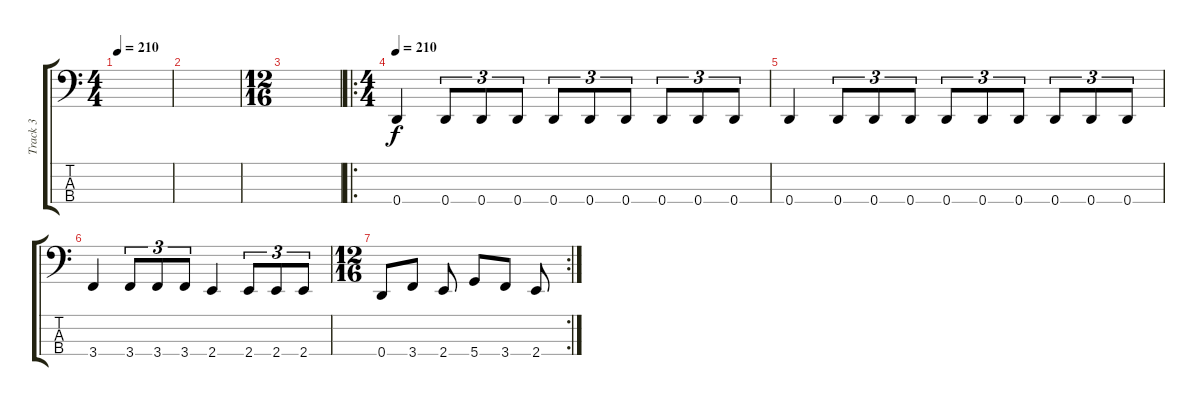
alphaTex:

\track ("Track 3" "Track 3") {instrument electricbassfinger}
\staff {score tabs}
\tuning (F2 C2 G1 D1) {hide}
\ts (4 4)
\tempo 210
\clef f4
\ks c
|
|
\ts (12 16)
|
\ro
\ts (4 4)
\tempo 210
0.4.4 0.4.8{tu (3 2)} 0.4.8{tu (3 2)} 0.4.8{tu (3 2)} 0.4.8{tu (3 2)} 0.4.8{tu (3 2)} 0.4.8{tu (3 2)} 0.4.8{tu (3 2)} 0.4.8{tu (3 2)} 0.4.8{tu (3 2)} |
0.4.4 0.4.8{tu (3 2)} 0.4.8{tu (3 2)} 0.4.8{tu (3 2)} 0.4.8{tu (3 2)} 0.4.8{tu (3 2)} 0.4.8{tu (3 2)} 0.4.8{tu (3 2)} 0.4.8{tu (3 2)} 0.4.8{tu (3 2)} |
3.4.4 3.4.8{tu (3 2)} 3.4.8{tu (3 2)} 3.4.8{tu (3 2)} 2.4.4 2.4.8{tu (3 2)} 2.4.8{tu (3 2)} 2.4.8{tu (3 2)} |
\rc 2
\ts (12 16)
0.4.8 3.4.8 2.4.8 5.4.8 3.4.8 2.4.8
